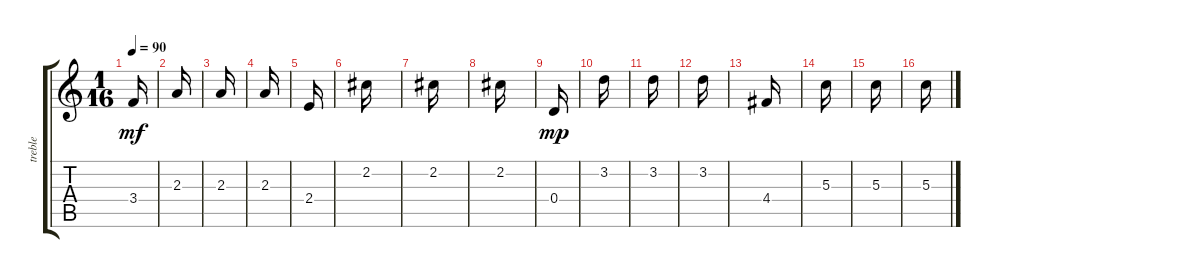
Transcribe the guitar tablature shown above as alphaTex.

\track ("treble              " "treble    ") {instrument acousticguitarnylon}
\staff {score tabs}
\tuning (E4 B3 G3 D3 A2 E2) {hide}
\ts (1 16)
\tempo 90
\clef g2
\ks c
3.4.16{dy mf} |
2.3.16 |
2.3.16 |
2.3.16 |
2.4.16 |
2.2.16 |
2.2.16 |
2.2.16 |
0.4.16{dy mp} |
3.2.16 |
3.2.16 |
3.2.16 |
4.4.16 |
5.3.16 |
5.3.16 |
5.3.16
